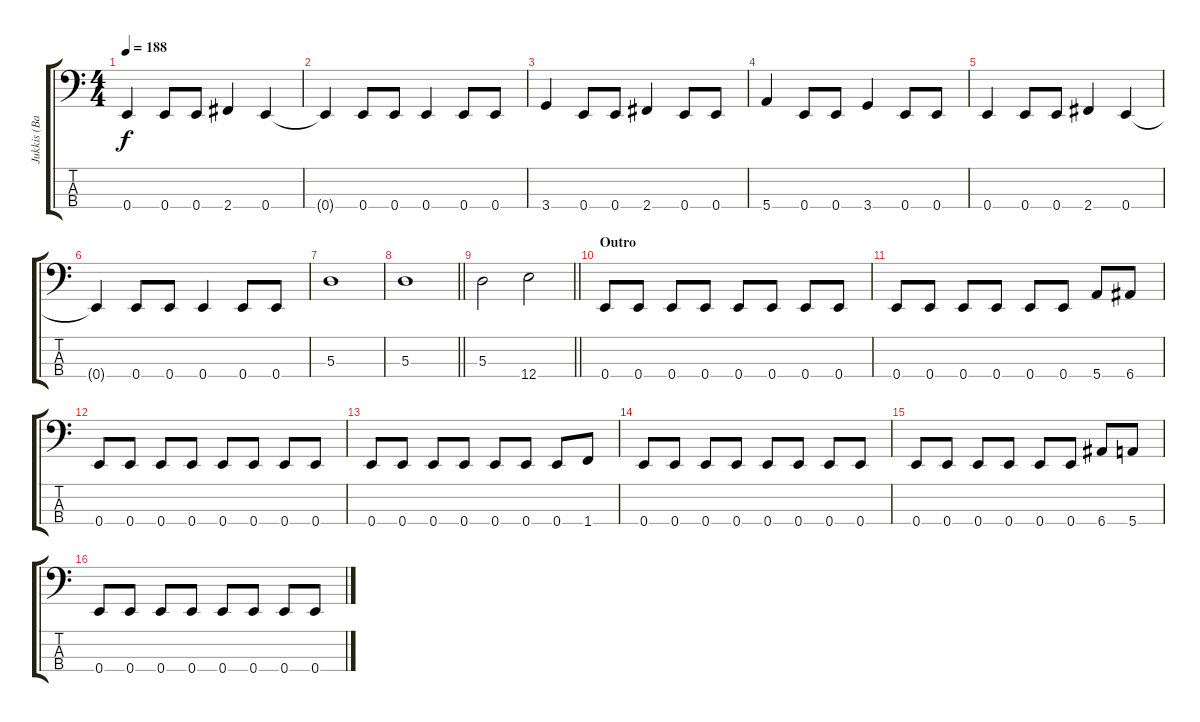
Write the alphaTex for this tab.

\track ("Jukkis (Bass)" "Jukkis (Ba") {instrument electricbassfinger}
\staff {score tabs}
\tuning (G2 D2 A1 E1) {hide}
\ts (4 4)
\tempo 188
\clef f4
\ks c
0.4.4{dy f} 0.4.8 0.4.8 2.4.4 0.4.4 |
0.4{t}.4 0.4.8 0.4.8 0.4.4 0.4.8 0.4.8 |
3.4.4 0.4.8 0.4.8 2.4.4 0.4.8 0.4.8 |
5.4.4 0.4.8 0.4.8 3.4.4 0.4.8 0.4.8 |
0.4.4 0.4.8 0.4.8 2.4.4 0.4.4 |
0.4{t}.4 0.4.8 0.4.8 0.4.4 0.4.8 0.4.8 |
5.3.1 |
\barLineRight lightlight
5.3.1 |
\barLineRight lightlight
5.3.2 12.4.2 |
\section ("" "Outro")
0.4.8 0.4.8 0.4.8 0.4.8 0.4.8 0.4.8 0.4.8 0.4.8 |
0.4.8 0.4.8 0.4.8 0.4.8 0.4.8 0.4.8 5.4.8 6.4.8 |
0.4.8 0.4.8 0.4.8 0.4.8 0.4.8 0.4.8 0.4.8 0.4.8 |
0.4.8 0.4.8 0.4.8 0.4.8 0.4.8 0.4.8 0.4.8 1.4.8 |
0.4.8 0.4.8 0.4.8 0.4.8 0.4.8 0.4.8 0.4.8 0.4.8 |
0.4.8 0.4.8 0.4.8 0.4.8 0.4.8 0.4.8 6.4.8 5.4.8 |
0.4.8 0.4.8 0.4.8 0.4.8 0.4.8 0.4.8 0.4.8 0.4.8
